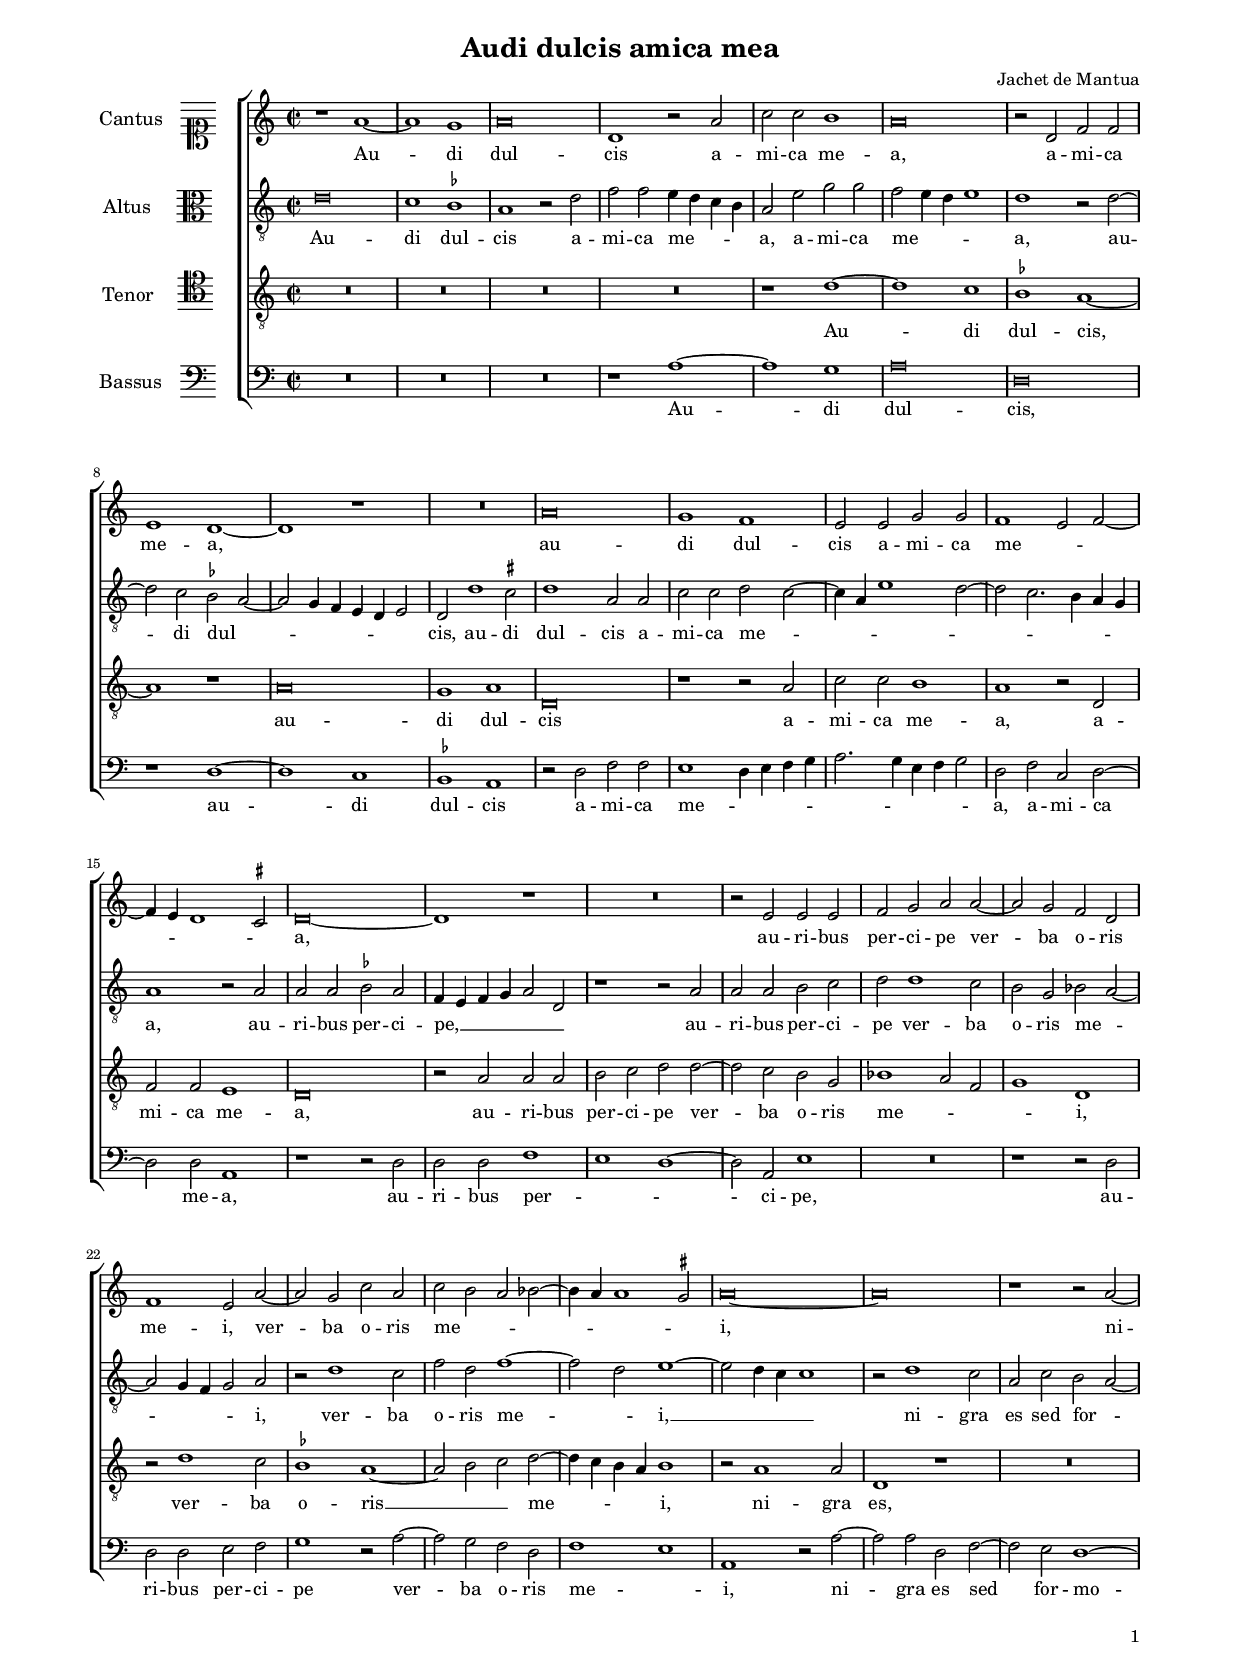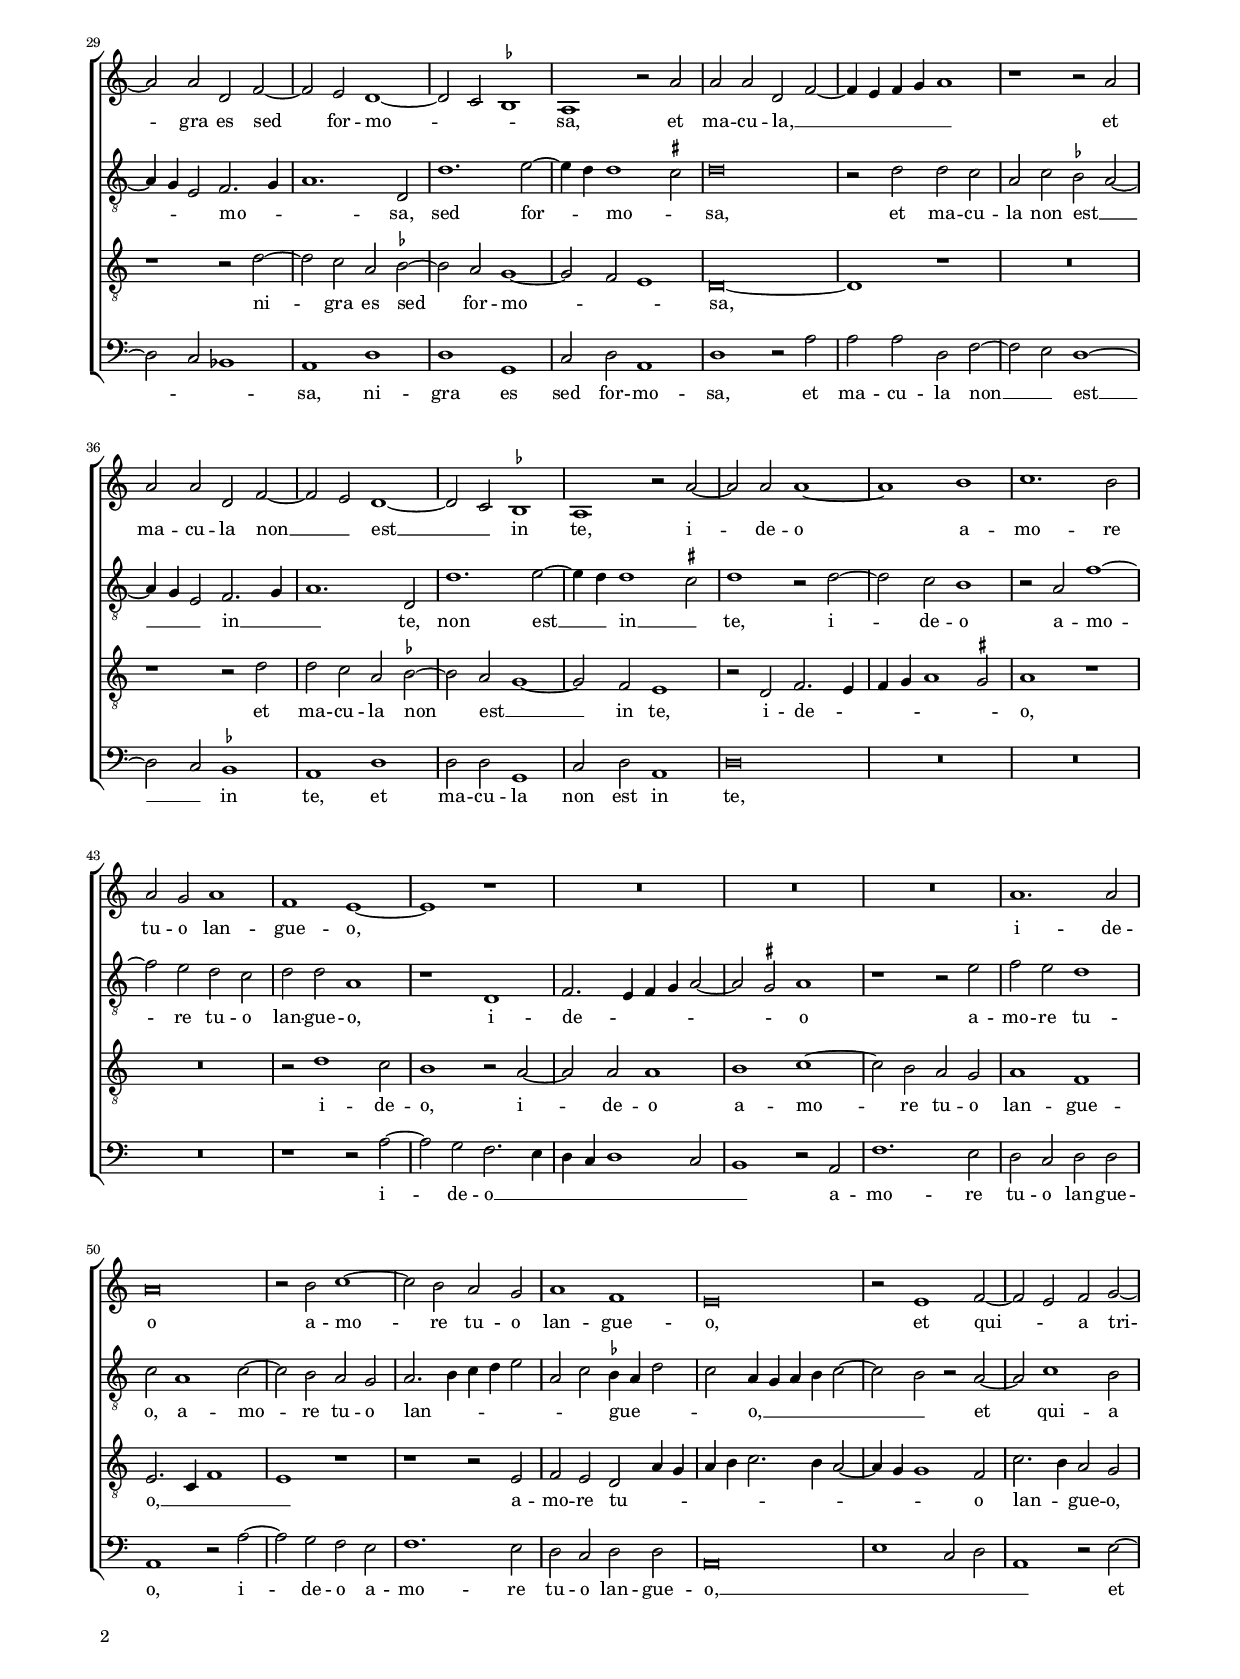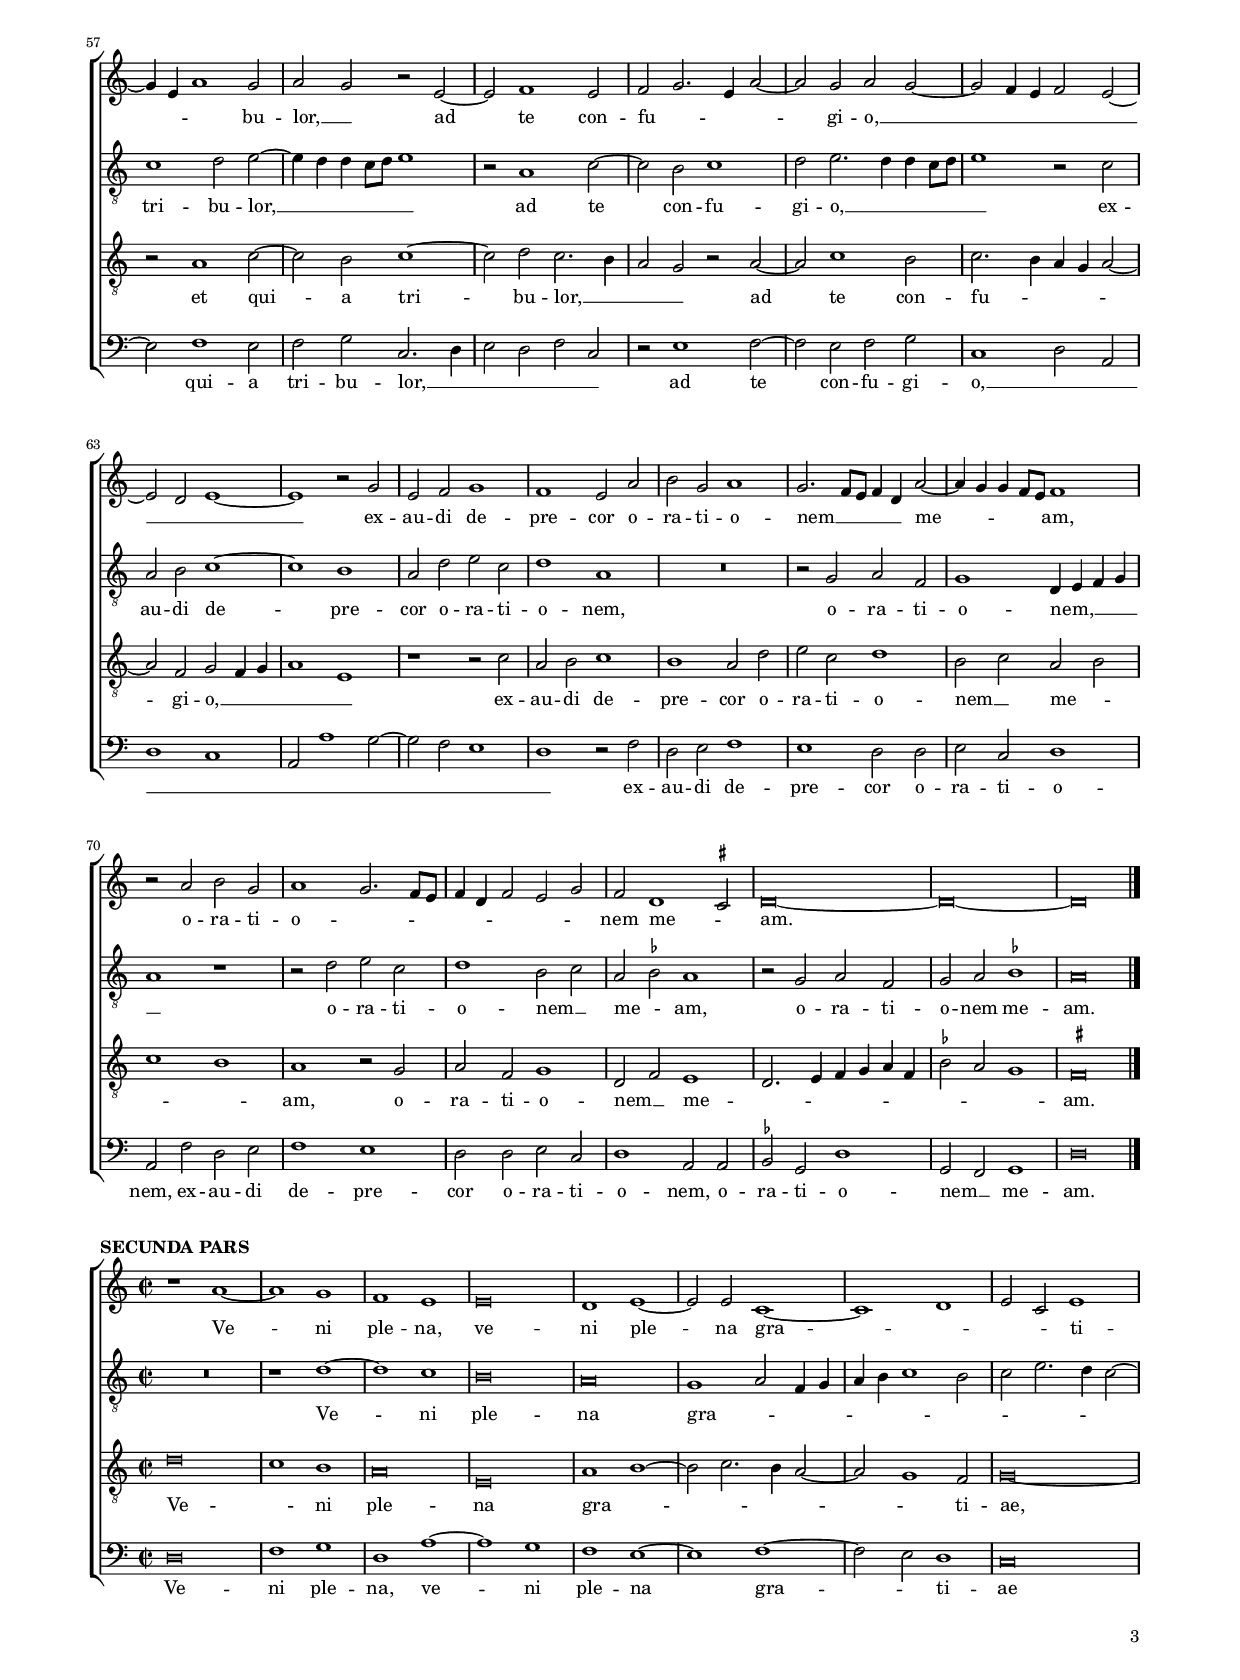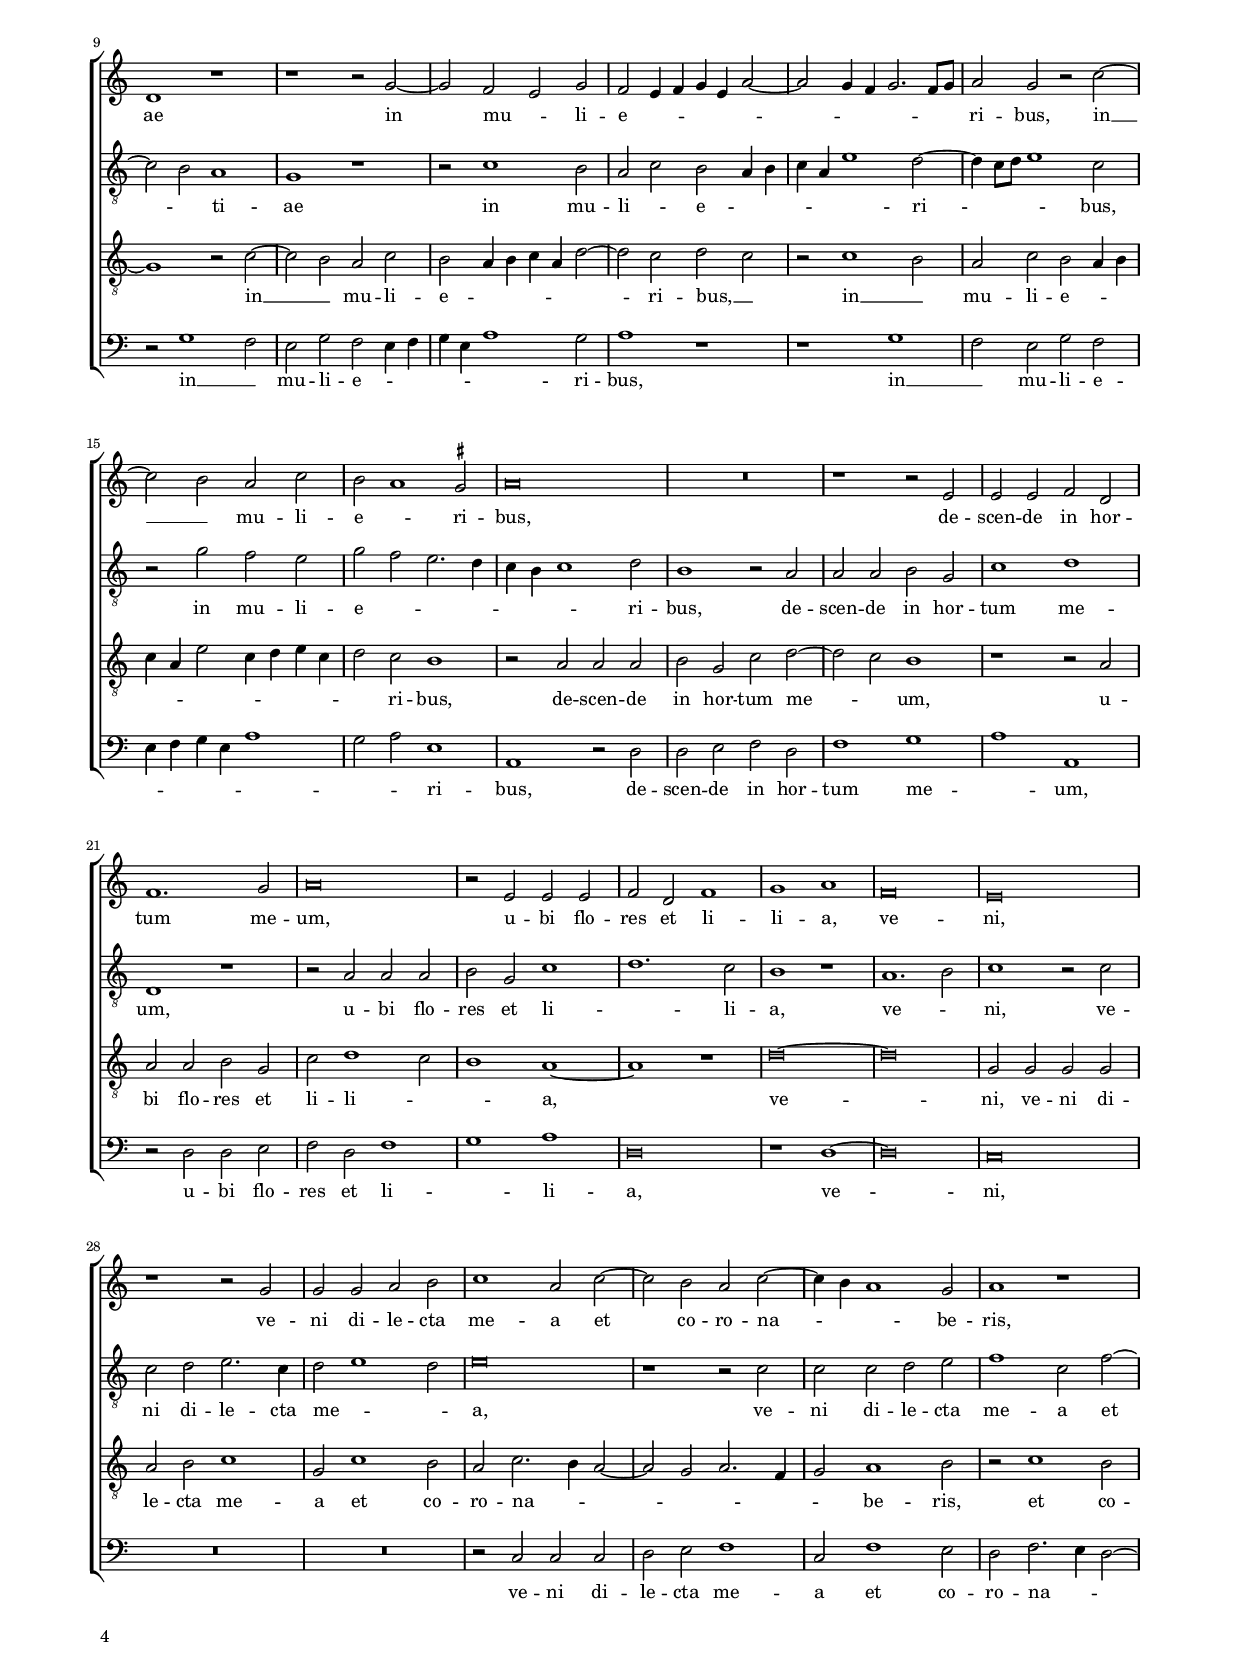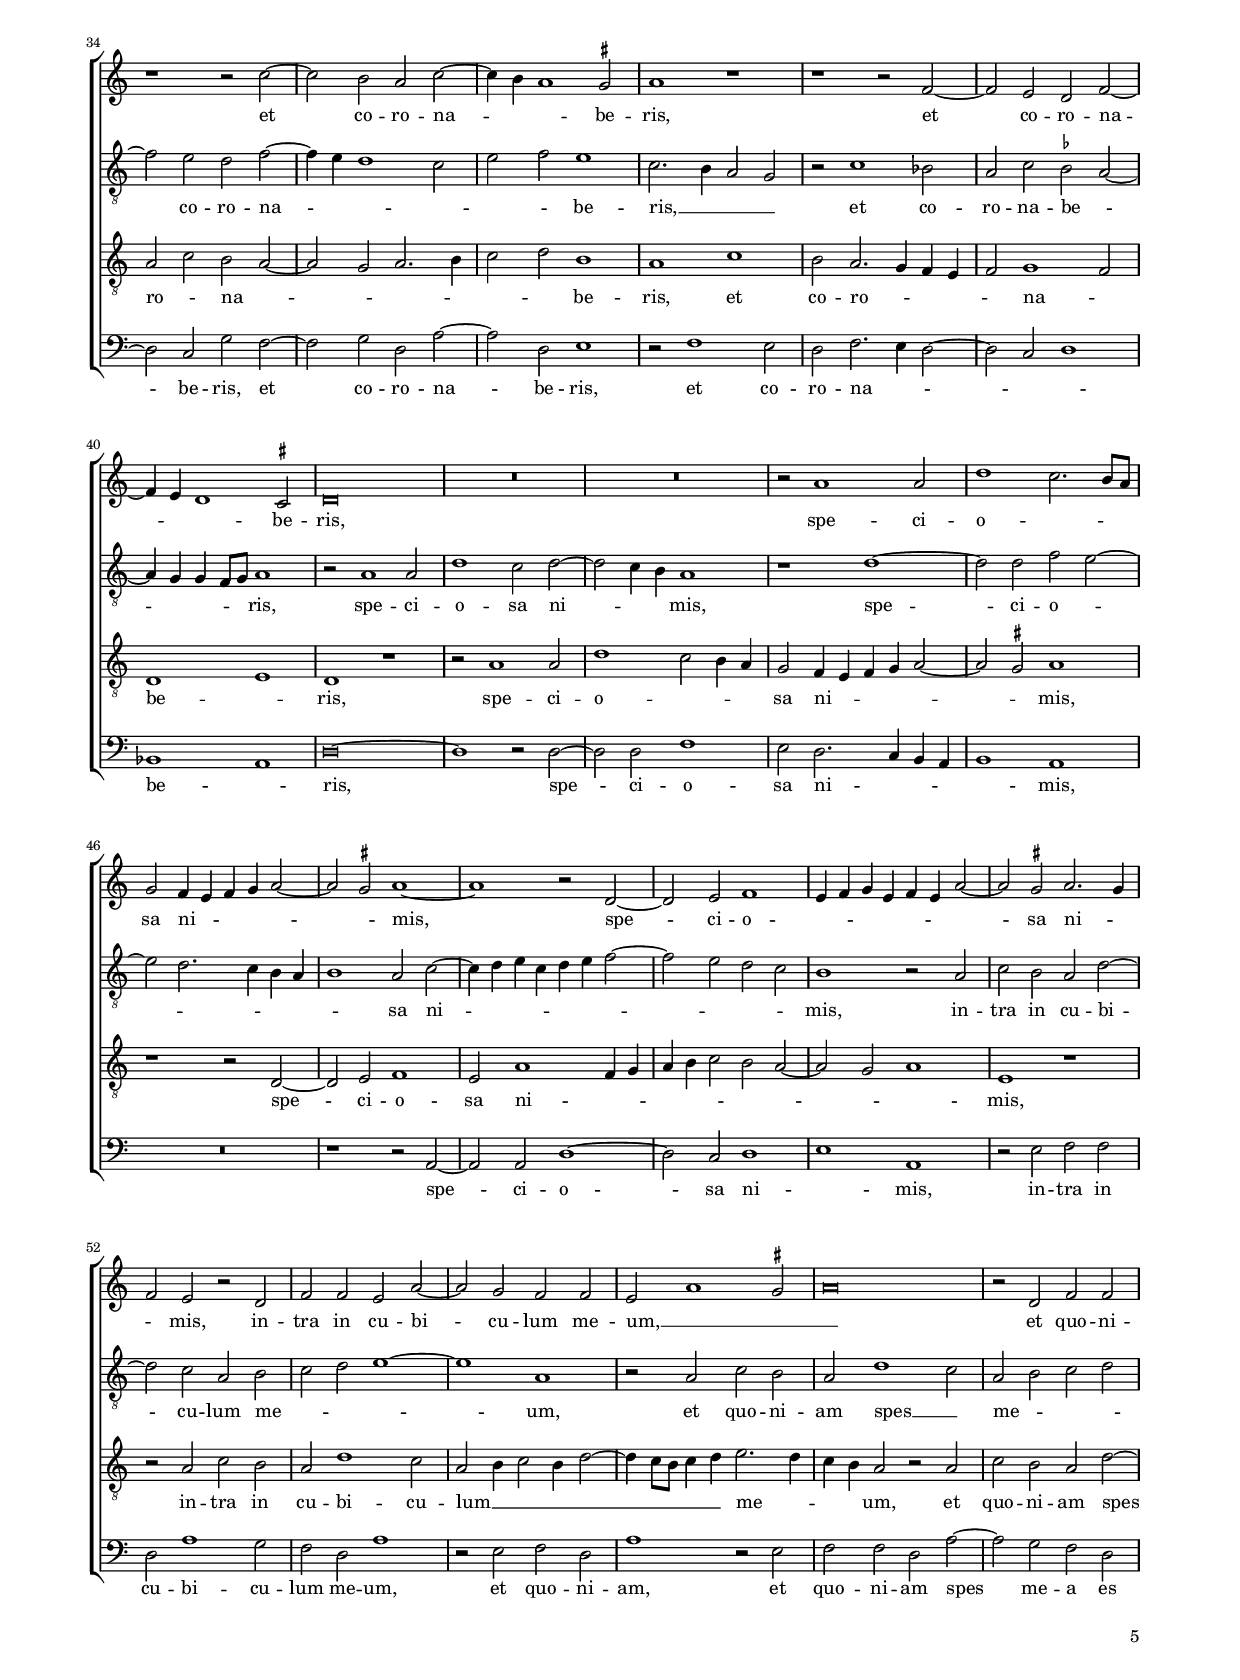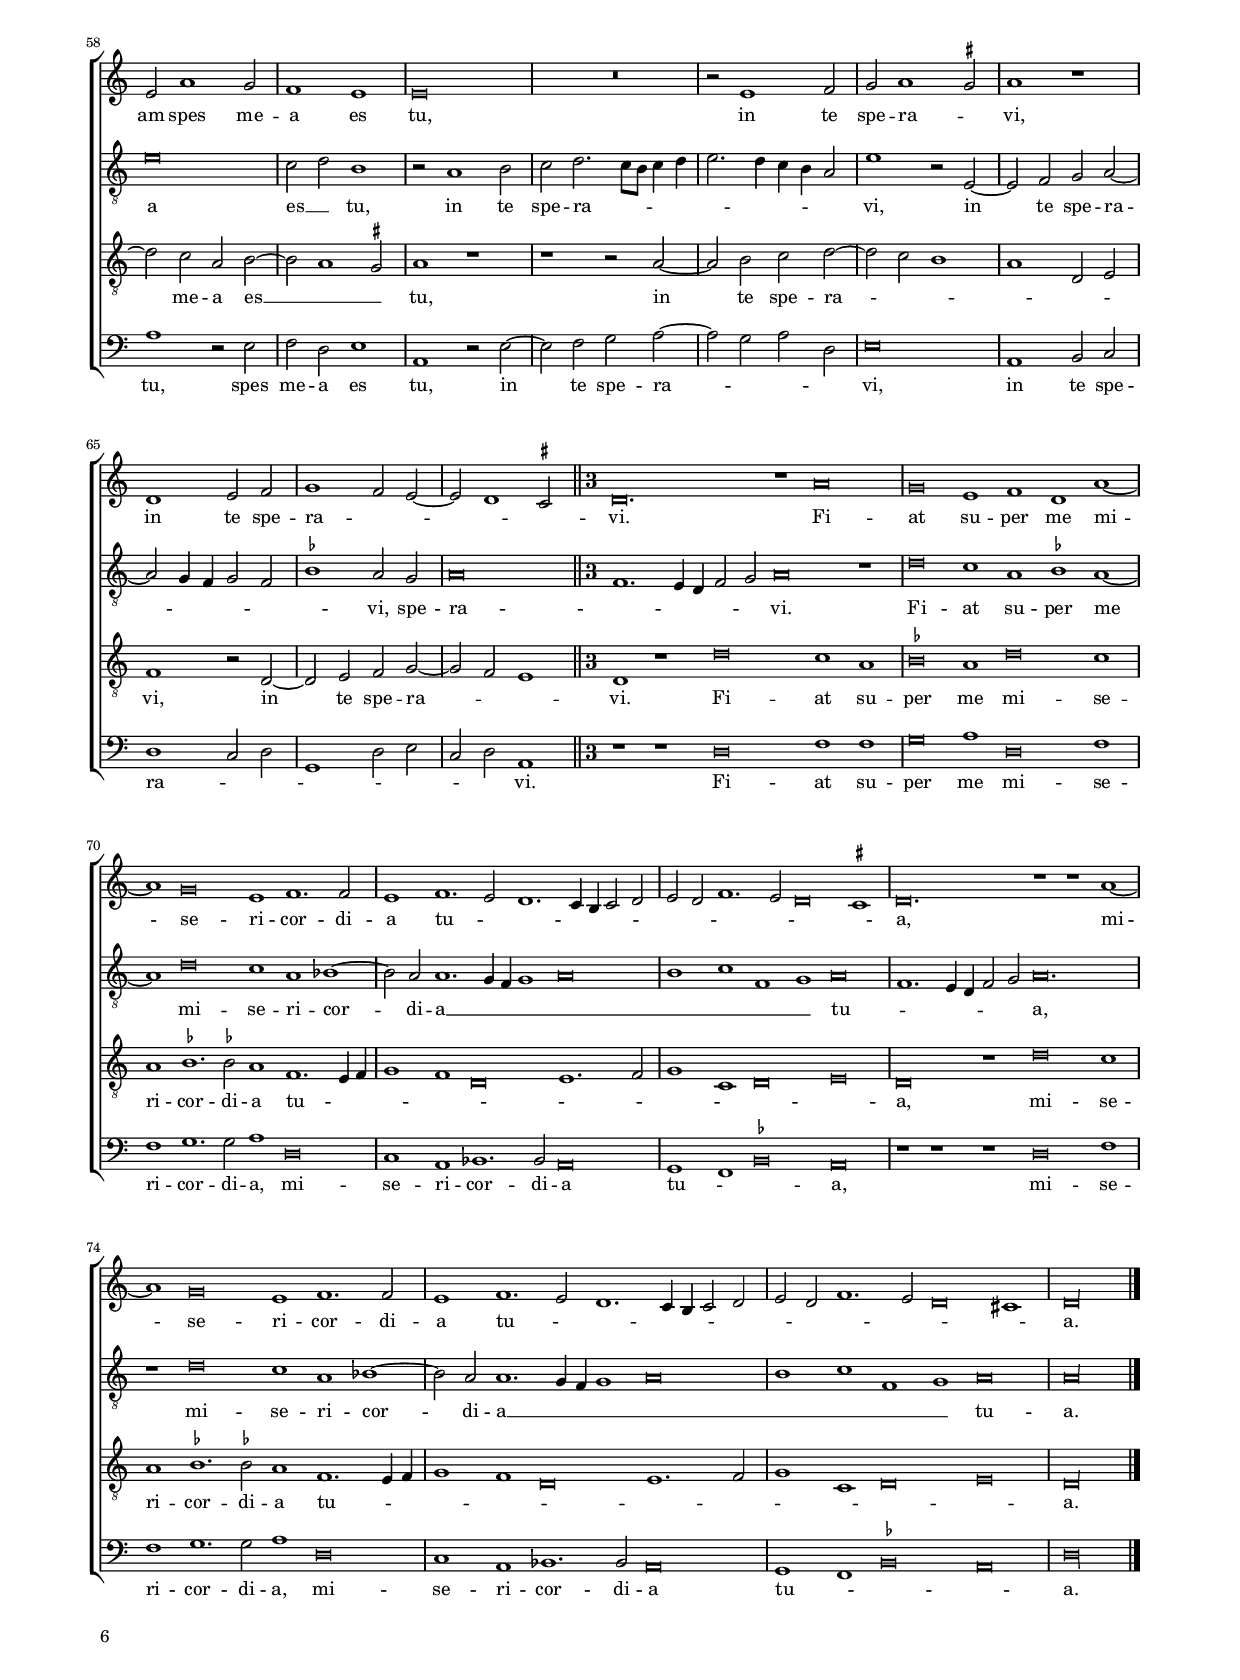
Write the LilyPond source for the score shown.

\header
{
  title="Audi dulcis amica mea"
  composer="Jachet de Mantua"
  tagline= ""
}

\version "2.18.2"
\language deutsch
#(set-global-staff-size 15)
% #(set-default-paper-size "letter")
#(ly:set-option 'point-and-click #f)


	ficta = { \once \set suggestAccidentals = ##t }
	
	forget = #(define-music-function (parser location music) (ly:music?) #{
		\accidentalStyle forget
		$music
		\accidentalStyle default
		#})

	m = \melisma
	me = \melismaEnd


\paper
	{
	top-margin = 1.5 \cm
	bottom-margin = 0.9 \cm
	left-margin = 1.7 \cm
	right-margin = 1.7 \cm
	ragged-bottom = ##f
	ragged-last-bottom = ##t
	print-page-number = ##f
	score-system-spacing = #'((basic-distance . 17) (minimum-distance . 13) (padding . 6) (strechability . 150))
	system-system-spacing = #'((basic-distance . 17) (minimum-distance . 13) (padding . 6) (strechability . 150))
        oddFooterMarkup=\markup   \fill-line { "" \fromproperty #'page:page-number-string }
        evenFooterMarkup=\markup  \fill-line { \fromproperty #'page:page-number-string "" }
        last-bottom-spacing = #'((basic-distance . 11) (minimum-distance . 7) (padding . 4))
	systems-per-page = 4
        page-count = 6
%	min-systems-per-page = 3
	}

global = {
	\key c \major
	\time 2/2 \set Score.measureLength = #(ly:make-moment 2/1)
        \skip 1*2*76 \bar "|."
	}
	

incipitcantus = \markup { \score {
	{
	\set Staff.instrumentName = \markup { \fontsize #1 "Cantus" }
	\key c \major
	\clef soprano
	s4 \bar ""
	}
	\layout  {
	raggedright = ##t
	indent = 1.6 \cm
	line-width = 2.2\cm
	\context { \Staff \remove Time_signature_engraver }
	\override Staff.Clef.Y-extent = #'(0 . 0)
	}} \hspace #1 }
      
      
incipitaltus = \markup { \score {
	{
	\set Staff.instrumentName = \markup { \fontsize #1 "Altus" }
	\key c \major
	\clef alto
	s4 \bar ""
	}
	\layout  {
	raggedright = ##t
	indent = 1.6 \cm
	line-width = 2.2\cm
	\context { \Staff \remove Time_signature_engraver }
	\override Staff.Clef.Y-extent = #'(0 . 0)
	}} \hspace #1 }


incipittenor = \markup { \score {
	{
	\set Staff.instrumentName = \markup { \fontsize #1 "Tenor" }
	\key c \major
	\clef tenor
	s4 \bar ""
	}
	\layout  {
	raggedright = ##t
	indent = 1.6 \cm
	line-width = 2.2\cm
	\context { \Staff \remove Time_signature_engraver }
	\override Staff.Clef.Y-extent = #'(0 . 0)
	}} \hspace #1 }
      
      
incipitbassus = \markup { \score {
	{
	\set Staff.instrumentName = \markup { \fontsize #1 "Bassus" }
	\key c \major
	\clef bass
	s4 \bar ""
	}
	\layout  {
	raggedright = ##t
	indent = 1.6 \cm
	line-width = 2.2\cm
	\context { \Staff \remove Time_signature_engraver }
	\override Staff.Clef.Y-extent = #'(0 . 0)
	}} \hspace #1 }


cantus =  \relative c''
	{
	r1 a~
	a1 g
	a\breve
	d,1 r2 a'
%5
	c2 c h1 |
	a\breve
	r2 d, f f
	e1 d~
	d1 r
%10
	R\breve |
	a'\breve
	g1 f
	e2 e g g
	f1 e2 f~
%15
	f4 e d1 \ficta cis2 |
	d\breve~
	d1 r
	R\breve
	r2 e e e
%20
        f2 g a a~ |	
	a2 g f d
	f1 e2 a~
	a2 g c a
	c2 h a b~
%25
	b4 a a1 \ficta gis2 |
	a\breve~
	a\breve
	r1 r2 a~
	a2 a d,2 f~
%30
	f2 e d1~ |
        d2 c \ficta b1
        a1 r2 a'
        a2 a d, f~
        f4 e f g a1
%35
	r1 r2 a |
        a2 a d, f~
        f2 e d1~
        d2 c \ficta b1
        a1 r2 a'~
%40
	a2 a a1~ |
        a1 h
        c1. h2
        a2 g a1
        f1 e~
%45
	e1 r |
	R\breve
	R\breve
	R\breve
	a1. a2
%50
	a\breve |
	r2 h c1~
	c2 h a g
	a1 f
	e\breve
%55
	r2 e1 f2~ |
	f2 e f g~
	g4 e a1 g2
	a2 g r e~
	e2 f1 e2
%60
	f2 g2. e4 a2~ |
	a2 g a g~
	g2 f4 e f2 e~
	e2 d e1~
	e1 r2 g
%65
	e2 f g1 |
	f1 e2 a
	h2 g a1
	g2. f8 e f4 d a'2~
	a4 g g f8 e f1
%70
	r2 a h g |
	a1 g2. f8 e
	f4 d f2 e g
	f2 d1 \ficta cis2
	d\breve~
%75
        d\breve~
        d\breve |
	}


altus =  \relative c'
        {
	d\breve
	c1 \ficta b
	a1 r2 d
	f2 f e4 d c h
%5
	a2 e' g g |
	f2 e4 d e1
	d1 r2 d~
        d2 c \ficta b a~
	a2 g4 f e d e2
%10
        d2 d'1 \ficta cis2 |	
	d1 a2 a
	c2 c d c~
	c4 a e'1 d2~
	d2 c2. h4 a g
%15
	a1 r2 a |
	a2 a \ficta b a
	f4 e f g a2 d,
	r1 r2 a'
	a2 a h c
%20
	d2 d1 c2 |
	h2 g b a~
	a2 g4 f g2 a
	r2 d1 c2
	f2 d f1~
%25
	f2 d e1~ |
	e2 d4 c c1
	r2 d1 c2
	a2 c h a~
	a4 g e2 f2. g4
%30
	a1. d,2 |
	d'1. e2~
	e4 d d1 \ficta cis2
	d\breve
	r2 d d c
%35
	a2 c \ficta b a~ |
	a4 g e2 f2. g4
	a1. d,2
	d'1. e2~
	e4 d d1 \ficta cis2
%40
	d1 r2 d~ |
	d2 c h1
	r2 a f'1~
	f2 e d c
	d2 d a1
%45
	r1 d, |
	f2. e4 f g a2~
	a2 \ficta gis a1
	r1 r2 e'
	f2 e d1
%50
	c2 a1 c2~ |
	c2 h a g
	a2. h4 c d e2
	a,2 c \ficta b4 a d2
	c2 a4 g a h c2~
%55
	c2 h r a~ |
	a2 c1 h2
	c1 d2 e~
	e4 d d c8 d e1
	r2 a,1 c2~
%60
	c2 h c1 |
	d2 e2. d4 d c8 d
	e1 r2 c
	a2 h c1~
	c1 h
%65
	a2 d e c |
	d1 a
	R\breve
	r2 g a f
	g1 d4 e f g
%70
	a1 r |
	r2 d e c
	d1 h2 c
	a2 \ficta b a1
	r2 g a f
%75
	g2 a \ficta b1 |
	a\breve |	
	}


tenor =  \relative c'
	{
	R\breve
	R\breve
	R\breve
	R\breve
%5
	r1 d~ |
	d1 c
	\ficta b1 a~
	a1 r
	a\breve
%10
	g1 a |
	d,\breve
	r1 r2 a'
	c2 c h1
	a1 r2 d,
%15
	f2 f e1 |
	d\breve
	r2 a' a a
	h2 c d d~
	d2 c h g
%20
	b1 a2 f |
	g1 d
	r2 d'1 c2
	\ficta b1 a~
	a2 h c d~
%25
	d4 c h a h1 |
	r2 a1 a2
	d,1 r
	R\breve
	r1 r2 d'~
%30
	d2 c a \ficta b~ |
	\ficta b2 a g1~
	g2 f e1
	d\breve~
	d1 r
%35
	R\breve |
	r1 r2 d'
	d2 c a \ficta b~
	\ficta b2 a g1~
	g2 f e1
%40
	r2 d f2. e4 |
	f4 g a1 \ficta gis2
	a1 r
	R\breve
	r2 d1 c2
%45
	h1 r2 a~ |
	a2 a a1
	h1 c~
	c2 h a g
	a1 f
%50
	e2. c4 f1 |
	e1 r
	r1 r2 e
	f2 e d a'4 g
	a4 h c2. h4 a2~
%55
	a4 g g1 f2 |
	c'2. h4 a2 g
	r2 a1 c2~
	c2 h c1~
	c2 d c2. h4
%60
	a2 g r a~ |
	a2 c1 h2
	c2. h4 a g a2~
	a2 f g f4 g
	a1 e
%65
	r1 r2 c' |
	a2 h c1
	h1 a2 d
	e2 c d1
	h2 c a h
%70
	c1 h |
	a1 r2 g
	a2 f g1
	d2 f e1
	d2. e4 f g a f
%75
	\ficta b2 a g1
	\ficta fis\breve |
	}


bassus  =  \relative c
	{
	R\breve
	R\breve
	R\breve
	r1 a'~
%5
	a1 g |
	a\breve
	d,\breve
	r1 d~
	d1 c
%10
	\ficta b1 a |
	r2 d f f
	e1 d4 e f g
	a2. g4 e f g2
	d2 f c d~
%15
	d2 d a1 |
	r1 r2 d
	d2 d f1
	e1 d~
	d2 a e'1
%20
	R\breve |
	r1 r2 d
	d2 d e f
	g1 r2 a~
	a2 g f d
%25
	f1 e |
	a,1 r2 a'~
	a2 a d, f~
	f2 e d1~
	d2 c b1
%30
	a1 d |
	d1 g,
	c2 d a1
	d1 r2 a'
	a2 a d, f~
%35
	f2 e d1~ |
	d2 c \ficta b1
	a1 d
	d2 d g,1
	c2 d a1
%40
	d\breve |
	R\breve
	R\breve
	R\breve
	r1 r2 a'~
%45
	a2 g f2. e4 |
	d4 c d1 c2
	h1 r2 a
	f'1. e2
	d2 c d d
%50
	a1 r2 a'~ |
	a2 g f e
	f1. e2
	d2 c d d
	a\breve
%55
	e'1 c2 d |
	a1 r2 e'~
	e2 f1 e2
	f2 g c,2. d4
	e2 d f c
%60
	r2 e1 f2~ |
	f2 e f g
	c,1 d2 a
	d1 c
	a2 a'1 g2~
%65
	g2 f e1 |
	d1 r2 f
	d2 e f1
	e1 d2 d
	e2 c d1
%70
	a2 f' d e |
	f1 e
	d2 d e c
	d1 a2 a
	\ficta b2 g d'1
%75
	g,2 f g1 |
	d'\breve |
	}


lyricscantus = \lyricmode {
	Au -- di dul -- cis a -- mi -- ca me -- a,
        a -- mi -- ca me -- a,
        au -- di dul -- cis a -- mi -- ca me -- _ _ _ _ _ a,
        au -- ri -- bus per -- ci -- pe ver -- ba o -- ris me -- i,
        ver -- ba o -- ris me -- _ _ _ _ _ _ i,
        ni -- gra es sed for -- mo -- _ _ sa,
        et ma -- cu -- la, __ _ _ _ _ _
        et ma -- cu -- la
        non __ _ est __ _ in te,
        i -- de -- o a -- mo -- re tu -- o lan -- gue -- o,
        i -- de -- o a -- mo -- re tu -- o lan -- gue -- o,
        et qui -- _ a tri -- _ _ bu -- lor, __ _
        ad te con -- fu -- _ _ _ gi -- o, __ _ _ _ _ _ _ _
        ex -- au -- di de -- pre -- cor o -- ra -- ti -- o -- nem __ _ _ _ _ me -- _ _ _ _ am,
        o -- ra -- ti -- o -- _ _ _ _ _ _ _ _ nem me -- _ am.
	}


lyricsaltus = \lyricmode {
	Au -- di dul -- cis a -- mi -- ca me -- _ _ _ a,
        a -- mi -- ca me -- _ _ _ a,
        au -- di dul -- _ _ _ _ _ _ cis,
        au -- di dul -- cis a -- mi -- ca me -- _ _ _ _ _ _ _ _ a,
        au -- ri -- bus per -- ci -- pe, __ _ _ _ _ _
        au -- ri -- bus per -- ci -- pe ver -- ba o -- ris me -- _ _ _ _ i,
        ver -- ba o -- ris me -- _ i, __ _ _ _
        ni -- gra es sed for -- _ _ _ mo -- _ _ sa,
        sed for -- _ mo -- _ sa,
        et ma -- cu -- la non est __ _ _ _ in __ _ _ te,
        non est __ _ in __ _ te,
        i -- de -- o a -- mo -- re tu -- o lan -- gue -- o,
        i -- de -- _ _ _ _ _ o a -- mo -- re tu -- o,
        a -- mo -- re tu -- o lan -- _ _ _ _ _ _ gue -- _ _ _ o, __ _ _ _ _ _
        et qui -- a tri -- bu -- lor, __ _ _ _ _ _
        ad te con -- fu -- gi -- o, __ _ _ _ _ _
        ex -- au -- di de -- pre -- cor o -- ra -- ti -- o -- nem,
        o -- ra -- ti -- o -- nem, __ _ _ _ _
        o -- ra -- ti -- o -- nem __ _ me -- _ am,
        o -- ra -- ti -- o -- nem me -- am.
	}


lyricstenor = \lyricmode {
	Au -- di dul -- cis,
        au -- di dul -- cis a -- mi -- ca me -- a,
        a -- mi -- ca me -- a,
        au -- ri -- bus per -- ci -- pe ver -- ba o -- ris me -- _ _ _ i,
        ver -- ba o -- ris __ _ _ me -- _ _ _ i,
        ni -- gra es,
        ni -- gra es sed for -- mo -- _ _ sa,
        et ma -- cu -- la
        non est __ _ in te,
        i -- de -- _ _ _ _ _ o,
        i -- de -- o,
        i -- de -- o a -- mo -- re tu -- o lan -- gue -- o, __ _ _ _
        a -- mo -- re tu -- _ _ _ _ _ _ _ _ _ o lan -- _ gue -- o,
        et qui -- a tri -- bu -- lor, __ _ _ _
        ad te con -- fu -- _ _ _ _ gi -- o, __ _ _ _ _
        ex -- au -- di de -- pre -- cor o -- ra -- ti -- o -- nem __ _ me -- _ _ _ am,
        o -- ra -- ti -- o -- nem __ _ me -- _ _ _ _ _ _ _ _ _ am.
	}


lyricsbassus = \lyricmode {
	Au -- di dul -- cis,
        au -- di dul -- cis a -- mi -- ca me -- _ _ _ _ _ _ _ _ _ a,
        a -- mi -- ca me -- a,
        au -- ri -- bus per -- _ _ ci -- pe,
        au -- ri -- bus per -- ci -- pe ver -- ba o -- ris me -- _ i,
        ni -- gra es sed for -- mo -- _ _ sa,
        ni -- gra es sed for -- mo -- sa,
        et ma -- cu -- la non __ _ est __ _ in te,
        et ma -- cu -- la non est in te,
        i -- de -- o __ _ _ _ _ _ _ a -- mo -- re tu -- o lan -- gue -- o,
        i -- de -- o a -- mo -- re tu -- o lan -- gue -- o, __ _ _ _ _
        et qui -- a tri -- bu -- lor, __ _ _ _ _ _
        ad te con -- fu -- gi -- o, __ _ _ _ _ _ _ _ _ _ _
        ex -- au -- di de -- pre -- cor o -- ra -- ti -- o -- nem,
        ex -- au -- di de -- pre -- cor o -- ra -- ti -- o -- nem,
        o -- ra -- ti -- o -- nem __ _ me -- am.
	}


\score
{  
  % \transpose {
	\new ChoirStaff \with { \override StaffGrouper.staff-staff-spacing.basic-distance = #12 }
	<<


	\new Staff << \global
	\new Voice="v1" {
		\set Staff.instrumentName=\incipitcantus
        %       \set Staff.instrumentName="S"
		\set Staff.midiInstrument = "reed organ"
		\clef violin
		\cantus }
	\new Lyrics \lyricsto "v1" {\lyricscantus }
	>>


	\new Staff << \global
	\new Voice="v2" {
		\set Staff.instrumentName=\incipitaltus
        %       \set Staff.instrumentName="A"
		\set Staff.midiInstrument = "reed organ"
		\clef "G_8" 
		\altus}
	\new Lyrics \lyricsto "v2" {\lyricsaltus }
	>>


	\new Staff << \global
	\new Voice="v3" {
		\set Staff.instrumentName=\incipittenor
        %       \set Staff.instrumentName="T"
		\set Staff.midiInstrument = "reed organ"
		\clef "G_8"
		\tenor }
	\new Lyrics \lyricsto "v3" {\lyricstenor }
	>>


	\new Staff << \global
	\new Voice="v4" {
		\set Staff.instrumentName=\incipitbassus
        %       \set Staff.instrumentName="B"
		\set Staff.midiInstrument = "reed organ"
		\clef "bass" 
		\bassus }
	\new Lyrics \lyricsto "v4" {\lyricsbassus}
	>>

	>>
	% } % transpose

	\layout
	{
	indent = 2.5 \cm
%	\context { \Lyrics \override VerticalAxisGroup.nonstaff-relatedstaff-spacing.padding = #2 }
%	\context { \Lyrics \override LyricText.font-size = #1 }
	\context { \Staff \override TimeSignature.break-visibility = #end-of-line-invisible }
%	\context { \Staff \consists "Ambitus_engraver" }
%	\context { \Voice \override Slur.transparent = ##t }
%	\context { \Voice \override AccidentalSuggestion.avoid-slur = #'ignore }
%	\context { \Voice \override AccidentalSuggestion.outside-staff-priority = ##f }
	\context { \Score \override BarNumber.padding = #2 }
	\context { \Voice \override NoteHead.style = #'baroque }
	}

\midi
	{
    	\tempo 2 = 90
	}

}

%%%%%%%%%%%%%%%%%%%%  SECUNDA PARS


global = {
	\key c \major
	\time 2/2 \set Score.measureLength = #(ly:make-moment 2/1)
        \skip 1*2*67
         \time 3/1 \once \override Score.TimeSignature.style = #'single-digit \set Score.measureLength = #(ly:make-moment 6/1) \bar "||"
         \newSpacingSection
         \override Score.SpacingSpanner.base-shortest-duration = #(ly:make-moment 1/1)
         \skip 1*6*9
         \set Score.measureLength = #(ly:make-moment 4/1)
         \skip 1*4 \bar "|."
	}


cantus =  \relative c''
	{
	r1 a~
	a1 g
	f1 e
	e\breve
%5
	d1 e~ |
	e2 e c1~
	c1 d
	e2 c e1
	d1 r
%10
	r1 r2 g~ |
	g2 f e g
	f2 e4 f g e a2~
	a2 g4 f g2. f8 g
	a2 g r c~
%15
	c2 h a c |
	h2 a1 \ficta gis2
	a\breve
	R\breve
	r1 r2 e
%20
	e2 e f d |
	f1. g2
	a\breve
	r2 e e e
	f2 d f1
%25
	g1 a |
	f\breve
	e\breve
	r1 r2 g
	g2 g a h
%30
	c1 a2 c~ |
	c2 h a c~
	c4 h a1 g2
	a1 r
	r1 r2 c~
%35
	c2 h a c~
	c4 h a1 \ficta gis2
	a1 r
	r1 r2 f~
	f2 e d f~
%40
	f4 e d1 \ficta cis2 |
	d\breve
	R\breve
	R\breve
	r2 a'1 a2
%45
	d1 c2. h8 a |
	g2 f4 e f g a2~
	a2 \ficta gis a1~
	a1 r2 d,~
	d2 e f1
%50
	e4 f g e f e a2~ |
	a2 \ficta gis a2. \forget g4
	f2 e r d
	f2 f e a~ |
	a2 g f f
%55
	e2 a1 \ficta gis2 |
	a\breve
	r2 d, f f
	e2 a1 g2
	f1 e
%60
	e\breve |
	R\breve
	r2 e1 f2
	g2 a1 \ficta gis2
	a1 r
%65
	d,1 e2 f |
	g1 f2 e~
	e2 d1 \ficta cis2 
% Triple time
	d\breve. r1 a'\breve
	g\breve e1 f d a'~ 
%70
	a1 g\breve e1 f1. f2   |
	e1 f1. e2 d1. c4 h c2 d
	e2 d f1. e2 d\breve \ficta cis1 
	d\breve. r1 r a'~ 
	a1 g\breve e1 f1. f2 
%75
	e1 f1. e2 d1. c4 h c2 d |
	e2 d f1. e2 d\breve cis1
        d\longa |
	}


altus =  \relative c'
        {
	R\breve
	r1 d~
	d1 c
	h\breve
%5
	a\breve |
	g1 a2 f4 g
	a4 h c1 h2
	c2 e2. d4 c2~
	c2 h a1
%10
	g1 r |
	r2 c1 h2
	a2 c h a4 h
	c4 a e'1 d2~
	d4 c8 d e1 c2
%15
	r2 g' f e |
	g2 f e2. d4
	c4 h c1 d2
	h1 r2 a
	a2 a h g
%20
	c1 d |
	d,1 r
	r2 a' a a
	h2 g c1
	d1. c2
%25
	h1 r |
	a1. h2
	c1 r2 c
	c2 d e2. c4
	d2 e1 d2
%30
	e\breve |
	r1 r2 c
	c2 c d e
	f1 c2 f~
	f2 e d f~
%35
	f4 e d1 c2 |
	e2 f e1
	c2. h4 a2 g
	r2 c1 b2
	a2 c \ficta b a~
%40
	a4 g g f8 g a1 |
	r2 a1 a2
	d1 c2 d~
	d2 c4 h a1
	r1 d~
%45
	d2 d f e~ |
	e2 d2. c4 h a
	h1 a2 c~
	c4 d e c d e f2~
	f2 e d c
%50
	h1 r2 a |
	c2 h a d~
	d2 c a h
	c2 d e1~
	e1 a,
%55
	r2 a c h |
	a2 d1 c2
	a2 h c d
	e\breve
	c2 d h1
%60
	r2 a1 h2 |
	c2 d2. c8 h c4 d
	e2. d4 c h a2
	e'1 r2 e,~
	e2 f g a~
%65
	a2 g4 f g2 f |
	\ficta b1 a2 g
	a\breve 
% Triple time
	f1. e4 d f2 g a\breve r1
	d\breve c1 a \ficta b a~
%70
	a1 d\breve c1 a b~ |
	b2 a2 a1. g4 f g1 a\breve
	h1 c f, g a\breve
	f1. e4 d f2 g a\breve.
	r1 d\breve c1 a b~
%75
	b2 a a1. g4 f g1 a\breve |
	h1 c f, g a\breve
	a\longa |	
	}


tenor =  \relative c'
	{
	d\breve
	c1 h
	a\breve
	e\breve
%5
	a1 h~ |
	h2 c2. h4 a2~
	a2 g1 f2
	g\breve~
	g1 r2 c~
%10
	c2 h a c |
	h2 a4 h c a d2~
	d2 c d c
	r2 c1 h2
	a2 c h a4 h
%15
	c4 a e'2 c4 d e c |
	d2 c h1
	r2 a a a
	h2 g c d~
	d2 c h1
%20
	r1 r2 a |
	a2 a h g
	c2 d1 c2
	h1 a~
	a1 r
%25
	d\breve~ |
	d\breve
	g,2 g g g
	a2 h c1
	g2 c1 h2
%30
	a2 c2. h4 a2~ |
	a2 g a2. f4
	g2 a1 h2
	r2 c1 h2
	a2 c h a~
%35
	a2 g a2. h4 |
	c2 d h1
	a1 c
	h2 a2. g4 f e
	f2 g1 f2
%40
	d1 e |
	d1 r
	r2 a'1 a2
	d1 c2 h4 a
	g2 f4 e f g a2~
%45
	a2 \ficta gis a1 |
	r1 r2 d,~
	d2 e f1
	e2 a1 f4 g
	a4 h c2 h a~
%50
	a2 g a1 |
	e1 r
	r2 a c h
	a2 d1 c2
	a2 h4 c2 h4 d2~
%55
	d4 c8 h c4 d e2. d4 |
	c4 h a2 r a
	c2 h a d~
	d2 c a h~
	h2 a1 \ficta gis2
%60
	a1 r |
	r1 r2 a~
	a2 h c d~
	d2 c h1
	a1 d,2 e
%65
	f1 r2 d~ |
	d2 e f g~
	g2 f e1
% Triple time
	d1 r d'\breve c1 a
	\ficta b\breve a1 d\breve c1
%70
	a1 \ficta b1. \ficta b!2 a1 f1. e4 f |
	g1 f d\breve e1. f2
	g1 c, d\breve e\breve
	d\breve r1 d'\breve c1
	a1 \ficta b1. \ficta b!2 a1 f1. e4 f
%75
	g1 f d\breve e1. f2 |
	g1 c, d\breve e\breve
	d\longa |
	}


bassus  =  \relative c
	{
	d\breve
	f1 g
	d1 a'~
	a1 g
%5
	f1 e~ |
	e1 f~
	f2 e d1
	c\breve
	r2 g'1 f2
%10
	e2 g f e4 f |
	g4 e a1 g2
	a1 r
	r1 g
	f2 e g f
%15
	e4 f g e a1 |
	g2 a e1
	a,1 r2 d
	d2 e f d
	f1 g
%20
	a1 a, |
	r2 d d e
	f2 d f1
	g1 a
	d,\breve
%25
	r1 d~ |
	d\breve
	c\breve
	R\breve
	R\breve
%30
	r2 c c c |
	d2 e f1
	c2 f1 e2
	d2 f2. e4 d2~
	d2 c g' f~
%35
	f2 g d a'~ |
	a2 d, e1
	r2 f1 e2
	d2 f2. e4 d2~
	d2 c d1
%40
	b1 a |
	d\breve~
	d1 r2 d~
	d2 d f1
	e2 d2. c4 h a
%45
	h1 a |
	R\breve
	r1 r2 a~
	a2 a d1~
	d2 c d1
%50
	e1 a, |
	r2 e' f f
	d2 a'1 g2
	f2 d a'1
	r2 e f d
%55
	a'1 r2 e |
	f2 f d a'~
	a2 g f d
	a'1 r2 e
	f2 d e1
%60
	a,1 r2 e'~ |
	e2 f g a~
	a2 g a d,
	e\breve
	a,1 h2 c
%65
	d1 c2 d |
	g,1 d'2 e
	c2 d a1
% Triple time
        r1 r d\breve f1 f
	g\breve a1 d,\breve f1
%70
	f1 g1. g2 a1 d,\breve |
	c1 a b1. b2 a\breve
	g1 f \ficta b\breve a\breve
	r1 r r d\breve f1
	f1 g1. g2 a1 d,\breve
%75
	c1 a b1. b2 a\breve |
	g1 f \ficta b\breve a\breve
	d\longa |
	}


lyricscantus = \lyricmode {
	Ve -- ni ple -- na,
        ve -- ni ple -- na gra -- _ _ _ ti -- ae
        in mu -- _ li -- e -- _ _ _ _ _ _ _ _ _ _ ri -- bus,
        in __ _ mu -- li -- e -- _ ri -- bus,
        de -- scen -- de in hor -- tum me -- um,
        u -- bi flo -- res et li -- li -- a,
        ve -- ni,
        ve -- ni di -- le -- cta me -- a
        et co -- ro -- na -- _ _ be -- ris,
        et co -- ro -- na -- _ _ be -- ris,
        et co -- ro -- na -- _ _ be -- ris,
        spe -- ci -- o -- _ _ _ sa ni -- _ _ _ _ _ mis,
        spe -- ci -- o -- _ _ _ _ _ _ _ sa ni -- _ _ mis,
        in -- tra in cu -- bi -- cu -- lum me -- um, __ _ _ _
        et quo -- ni -- am spes me -- a es tu,
        in te spe -- ra -- _ vi,
        in te spe -- ra -- _ _ _ _ vi.
        Fi -- at su -- per me mi -- se -- ri -- cor -- di -- a tu -- _ _ _ _ _ _ _ _ _ _ _ _ a,
        mi -- se -- ri -- cor -- di -- a tu -- _ _ _ _ _ _ _ _ _ _ _ _ a.
	}


lyricsaltus = \lyricmode {
	Ve -- ni ple -- na gra -- _ _ _ _ _ _ _ _ _ _ _ _ ti -- ae
        in mu -- li -- _ e -- _ _ _ _ _ ri -- _ _ _ bus,
        in mu -- li -- e -- _ _ _ _ _ _ ri -- bus,
        de -- scen -- de in hor -- tum me -- um,
        u -- bi flo -- res et li -- _ li -- a,
        ve -- _ ni,
        ve -- ni di -- le -- cta me -- _ _ a,
        ve -- ni di -- le -- cta me -- a
        et co -- ro -- na -- _ _ _ _ _ be -- ris, __ _ _ _
        et co -- ro -- na -- be -- _ _ _ _ _ ris,
        spe -- ci -- o -- sa ni -- _ _ mis,
        spe -- ci -- o -- _ _ _ _ _ _ sa ni -- _ _ _ _ _ _ _ _ _ mis,
        in -- tra in cu -- bi -- cu -- lum me -- _ _ _ um,
        et quo -- ni -- am spes __ _ me -- _ _ _ a es __ _ tu,
        in te spe -- ra -- _ _ _ _ _ _ _ _ _ vi,
        in te spe -- ra -- _ _ _ _ _ vi,
        spe -- ra -- _ _ _ _ _ vi.
        Fi -- at su -- per me mi -- se -- ri -- cor -- di -- a __ _ _ _ _ _ _ _ _ tu -- _ _ _ _ _ a,
        mi -- se -- ri -- cor -- di -- a __ _ _ _ _ _ _ _ _ tu -- a.
	}


lyricstenor = \lyricmode {
	Ve -- _ ni ple -- na gra -- _ _ _ _ _ ti -- ae,
        in __ _ mu -- li -- e -- _ _ _ _ _ ri -- bus, __ _
        in __ _ mu -- li -- e -- _ _ _ _ _ _ _ _ _ _ ri -- bus,
        de -- scen -- de in hor -- tum me -- _ um,
        u -- bi flo -- res et li -- li -- _ _ a,
        ve -- ni,
        ve --  ni di -- le -- cta me -- a
        et co -- ro -- na -- _ _ _ _ _ _ be -- ris,
        et co -- ro -- _ na -- _ _ _ _ _ _ be -- ris,
        et co -- ro -- _ _ _ _ na -- _ be -- _ ris,
        spe -- ci -- o -- _ _ _ sa ni -- _ _ _ _ _ mis,
        spe -- ci -- o -- sa ni -- _ _ _ _ _ _ _ _ _ mis,
        in -- tra in cu -- bi -- cu -- lum __ _ _ _ _ _ _ _ _ me -- _ _ _ um,
        et quo -- ni -- am spes me -- a es __ _ _ tu,
        in te spe -- ra -- _ _ _ _ _ vi,
        in te spe -- ra -- _ _ vi.
        Fi -- at su -- per me mi -- se -- ri -- cor -- di -- a tu -- _ _ _ _ _ _ _ _ _ _ _ a,
        mi -- se -- ri -- cor -- di -- a tu -- _ _ _ _ _ _ _ _ _ _ _ a.
	}


lyricsbassus = \lyricmode {
	Ve -- ni ple -- na,
        ve -- ni ple -- na gra -- _ ti -- ae
        in __ _ mu -- li -- e -- _ _ _ _ _ ri -- bus,
        in __ _ mu -- li -- e -- _ _ _ _ _ _ _ ri -- bus,
        de -- scen -- de in hor -- tum me -- _ um,
        u -- bi flo -- res et li -- _ li -- a,
        ve -- ni,
        ve -- ni di -- le -- cta me -- a
        et co -- ro -- na -- _ _ be -- ris,
        et co -- ro -- na -- be -- ris,
        et co -- ro -- na -- _ _ _ _ be -- _ ris,
        spe -- ci -- o -- sa ni -- _ _ _ _ mis,
        spe -- ci -- o -- sa ni -- _ mis,
        in -- tra in cu -- bi -- cu -- lum me -- um,
        et quo -- ni -- am,
        et quo -- ni -- am spes me -- a es tu,
        spes me -- a es tu,
        in te spe -- ra -- _ _ _ vi,
        in te spe -- ra -- _ _ _ _ _ _ _ vi.
        Fi -- at su -- per me mi -- se -- ri -- cor -- di -- a,
        mi -- se -- ri -- cor -- di -- a tu -- _ _ a,
        mi -- se -- ri -- cor -- di -- a,
        mi -- se -- ri -- cor -- di -- a tu -- _ _ _ a.
	}


\score
{  
  % \transpose {
	\new ChoirStaff \with { \override StaffGrouper.staff-staff-spacing.basic-distance = #12 }
	<<

	\new Staff <<\global
	\new Voice="v1" {
	  %\set Staff.instrumentName="Cantus"
		\set Staff.midiInstrument = "reed organ"
		\clef violin
		\cantus }
	\new Lyrics \lyricsto "v1" {\lyricscantus }
	>>


	\new Staff << \global
	\new Voice="v2" {
	  %\set Staff.instrumentName="Altus"
		\set Staff.midiInstrument = "reed organ"
		\clef "G_8" 
		\altus}
	\new Lyrics \lyricsto "v2" {\lyricsaltus }
	>>


	\new Staff <<\global
	\new Voice="v3" {
	  %\set Staff.instrumentName="Tenor"
		\set Staff.midiInstrument = "reed organ"
		\clef "G_8"
		\tenor }
	\new Lyrics \lyricsto "v3" {\lyricstenor }
	>>


	\new Staff <<\global
	\new Voice="v4" {
	  %\set Staff.instrumentName="Bassus"
		\set Staff.midiInstrument = "reed organ"
		\clef "bass" 
		\bassus }
	\new Lyrics \lyricsto "v4" {\lyricsbassus}
	>>

	>>
	% } % transpose
		
	\layout
	{
	indent = 0 \cm
%	\context { \Lyrics \override VerticalAxisGroup.nonstaff-relatedstaff-spacing.padding = #2 }
%	\context { \Lyrics \override LyricText.font-size = #1 }
	\context { \Staff \override TimeSignature.break-visibility = #end-of-line-invisible }
%	\context { \Staff \consists "Ambitus_engraver" }
%	\context { \Voice \override Slur.transparent = ##t }
%	\context { \Voice \override AccidentalSuggestion.avoid-slur = #'ignore }
%	\context { \Voice \override AccidentalSuggestion.outside-staff-priority = ##f }
	\context { \Score \override BarNumber.padding = #2 }
	\context { \Voice \override NoteHead.style = #'baroque }
	}
	
        \header { piece = \markup { \bold "SECUNDA PARS"} }
        
\midi
	{
    	\tempo 2 = 90
	}
	
}

% EOF
